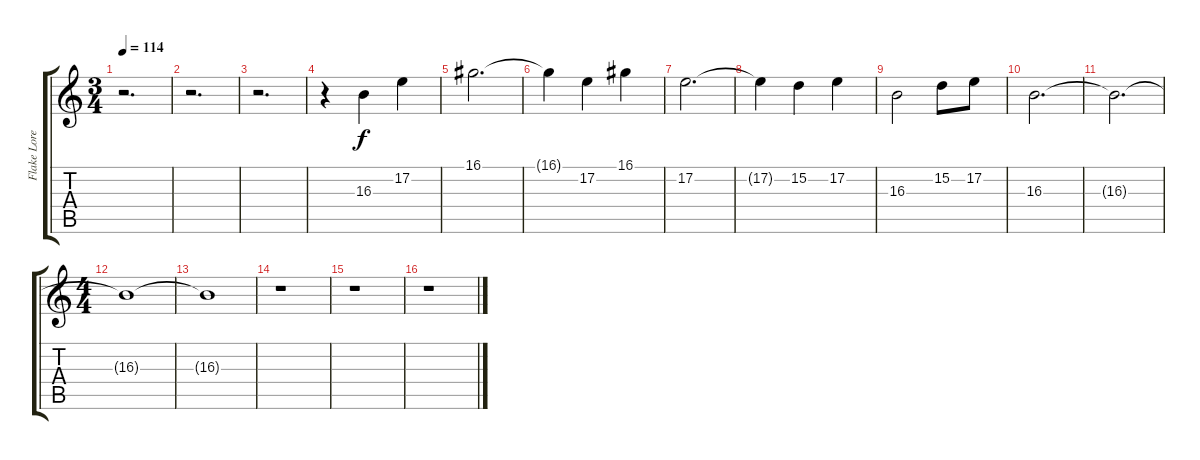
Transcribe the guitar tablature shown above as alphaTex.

\track ("Flake Lorenz [Keyboard]" "Flake Lore") {instrument synthstrings2}
\staff {score tabs}
\tuning (E4 B3 G3 D3 A2 D2) {hide}
\ts (3 4)
\tempo 114
\clef g2
\ks c
r.2{d dy f instrument synthstrings2} |
r.2{d} |
r.2{d} |
r.4 16.3.4 17.2.4 |
16.1.2{d} |
16.1{t}.4 17.2.4 16.1.4 |
17.2.2{d} |
17.2{t}.4 15.2.4 17.2.4 |
16.3.2 15.2.8 17.2.8 |
16.3.2{d} |
16.3{t}.2{d} |
\ts (4 4)
16.3{t}.1 |
16.3{t}.1 |
r.1 |
r.1 |
r.1
